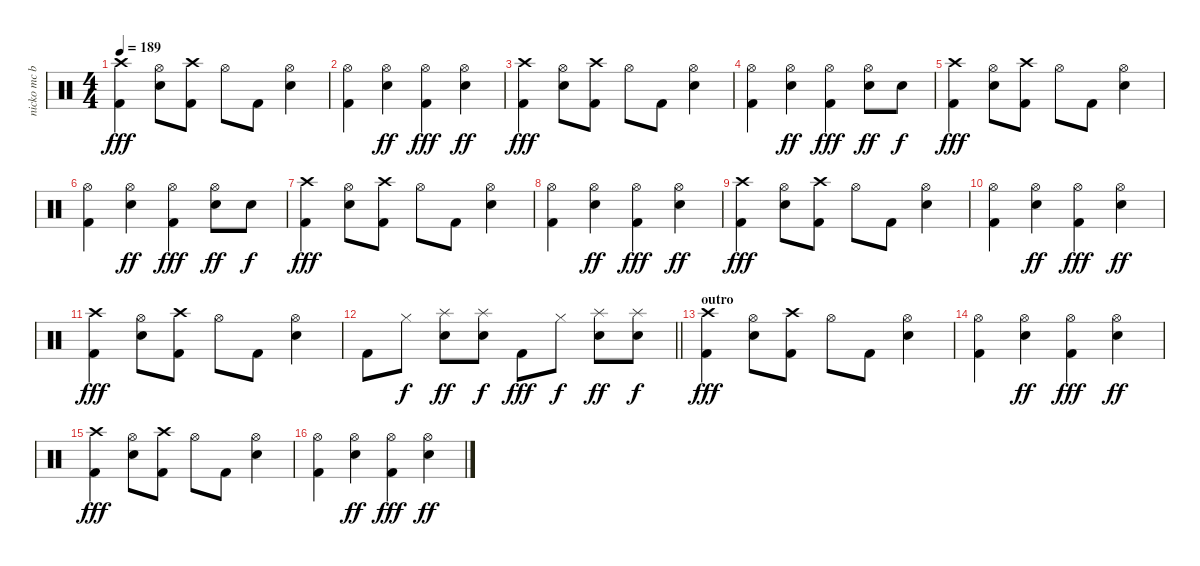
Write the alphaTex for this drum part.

\track ("nicko mc brain" "nicko mc b") {instrument percussion}
\staff {score}
\articulation defaults
\ts (4 4)
\tempo 189
\clef neutral
\ks c
("Crash high (hit)" "Kick (hit) 2").4{dy fff} ("Hi-Hat (open)" "Electric Snare (hit)").8 ("Crash high (hit)" "Kick (hit) 2").8 "Hi-Hat (open)".8 "Kick (hit) 2".8 ("Hi-Hat (open)" "Electric Snare (hit)").4 |
("Hi-Hat (open)" "Kick (hit) 2").4 ("Hi-Hat (open)" "Electric Snare (hit)").4{dy ff} ("Hi-Hat (open)" "Kick (hit) 2").4{dy fff} ("Hi-Hat (open)" "Electric Snare (hit)").4{dy ff} |
("Crash high (hit)" "Kick (hit) 2").4{dy fff} ("Hi-Hat (open)" "Electric Snare (hit)").8 ("Crash high (hit)" "Kick (hit) 2").8 "Hi-Hat (open)".8 "Kick (hit) 2".8 ("Hi-Hat (open)" "Electric Snare (hit)").4 |
("Hi-Hat (open)" "Kick (hit) 2").4 ("Hi-Hat (open)" "Electric Snare (hit)").4{dy ff} ("Hi-Hat (open)" "Kick (hit) 2").4{dy fff} ("Hi-Hat (open)" "Electric Snare (hit)").8{dy ff} "Electric Snare (hit)".8{dy f} |
("Crash high (hit)" "Kick (hit) 2").4{dy fff} ("Hi-Hat (open)" "Electric Snare (hit)").8 ("Crash high (hit)" "Kick (hit) 2").8 "Hi-Hat (open)".8 "Kick (hit) 2".8 ("Hi-Hat (open)" "Electric Snare (hit)").4 |
("Hi-Hat (open)" "Kick (hit) 2").4 ("Hi-Hat (open)" "Electric Snare (hit)").4{dy ff} ("Hi-Hat (open)" "Kick (hit) 2").4{dy fff} ("Hi-Hat (open)" "Electric Snare (hit)").8{dy ff} "Electric Snare (hit)".8{dy f} |
("Crash high (hit)" "Kick (hit) 2").4{dy fff} ("Hi-Hat (open)" "Electric Snare (hit)").8 ("Crash high (hit)" "Kick (hit) 2").8 "Hi-Hat (open)".8 "Kick (hit) 2".8 ("Hi-Hat (open)" "Electric Snare (hit)").4 |
("Hi-Hat (open)" "Kick (hit) 2").4 ("Hi-Hat (open)" "Electric Snare (hit)").4{dy ff} ("Hi-Hat (open)" "Kick (hit) 2").4{dy fff} ("Hi-Hat (open)" "Electric Snare (hit)").4{dy ff} |
("Crash high (hit)" "Kick (hit) 2").4{dy fff} ("Hi-Hat (open)" "Electric Snare (hit)").8 ("Crash high (hit)" "Kick (hit) 2").8 "Hi-Hat (open)".8 "Kick (hit) 2".8 ("Hi-Hat (open)" "Electric Snare (hit)").4 |
("Hi-Hat (open)" "Kick (hit) 2").4 ("Hi-Hat (open)" "Electric Snare (hit)").4{dy ff} ("Hi-Hat (open)" "Kick (hit) 2").4{dy fff} ("Hi-Hat (open)" "Electric Snare (hit)").4{dy ff} |
("Crash high (hit)" "Kick (hit) 2").4{dy fff} ("Hi-Hat (open)" "Electric Snare (hit)").8 ("Crash high (hit)" "Kick (hit) 2").8 "Hi-Hat (open)".8 "Kick (hit) 2".8 ("Hi-Hat (open)" "Electric Snare (hit)").4 |
\barLineRight lightlight "Kick (hit) 2".8 "Hi-Hat (closed)".8{dy f}
("Splash (hit)" "Electric Snare (hit)").8{dy ff} ("Splash (hit)" "Electric Snare (hit)").8{dy f} "Kick (hit) 2".8{dy fff} "Hi-Hat (closed)".8{dy f} ("Splash (hit)" "Electric Snare (hit)").8{dy ff} ("Splash (hit)" "Electric Snare (hit)").8{dy f} |
\section ("" "outro")
("Crash high (hit)" "Kick (hit) 2").4{dy fff} ("Hi-Hat (open)" "Electric Snare (hit)").8 ("Crash high (hit)" "Kick (hit) 2").8 "Hi-Hat (open)".8 "Kick (hit) 2".8 ("Hi-Hat (open)" "Electric Snare (hit)").4 |
("Hi-Hat (open)" "Kick (hit) 2").4 ("Hi-Hat (open)" "Electric Snare (hit)").4{dy ff} ("Hi-Hat (open)" "Kick (hit) 2").4{dy fff} ("Hi-Hat (open)" "Electric Snare (hit)").4{dy ff} |
("Crash high (hit)" "Kick (hit) 2").4{dy fff} ("Hi-Hat (open)" "Electric Snare (hit)").8 ("Crash high (hit)" "Kick (hit) 2").8 "Hi-Hat (open)".8 "Kick (hit) 2".8 ("Hi-Hat (open)" "Electric Snare (hit)").4 |
("Hi-Hat (open)" "Kick (hit) 2").4 ("Hi-Hat (open)" "Electric Snare (hit)").4{dy ff} ("Hi-Hat (open)" "Kick (hit) 2").4{dy fff} ("Hi-Hat (open)" "Electric Snare (hit)").4{dy ff}
